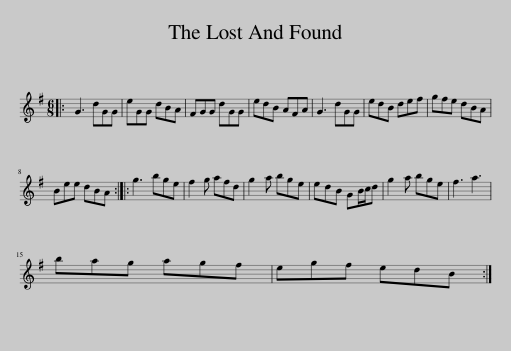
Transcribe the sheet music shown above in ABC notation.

X:1
L:1/8
M:6/8
I:linebreak $
K:G
V:1 treble
V:1
|: G3 dGG | eGG dBA | FGG dGG | edB AFA | G3 dGG | %5
 edB def | gfe dBA |$ Bee dBA :: g3 bge | f2 g afd | %10
 g2 a bge | edB GB/c/d | g2 a bge | f3 a3 |$ bag agf | %15
 egf edB :| %16
